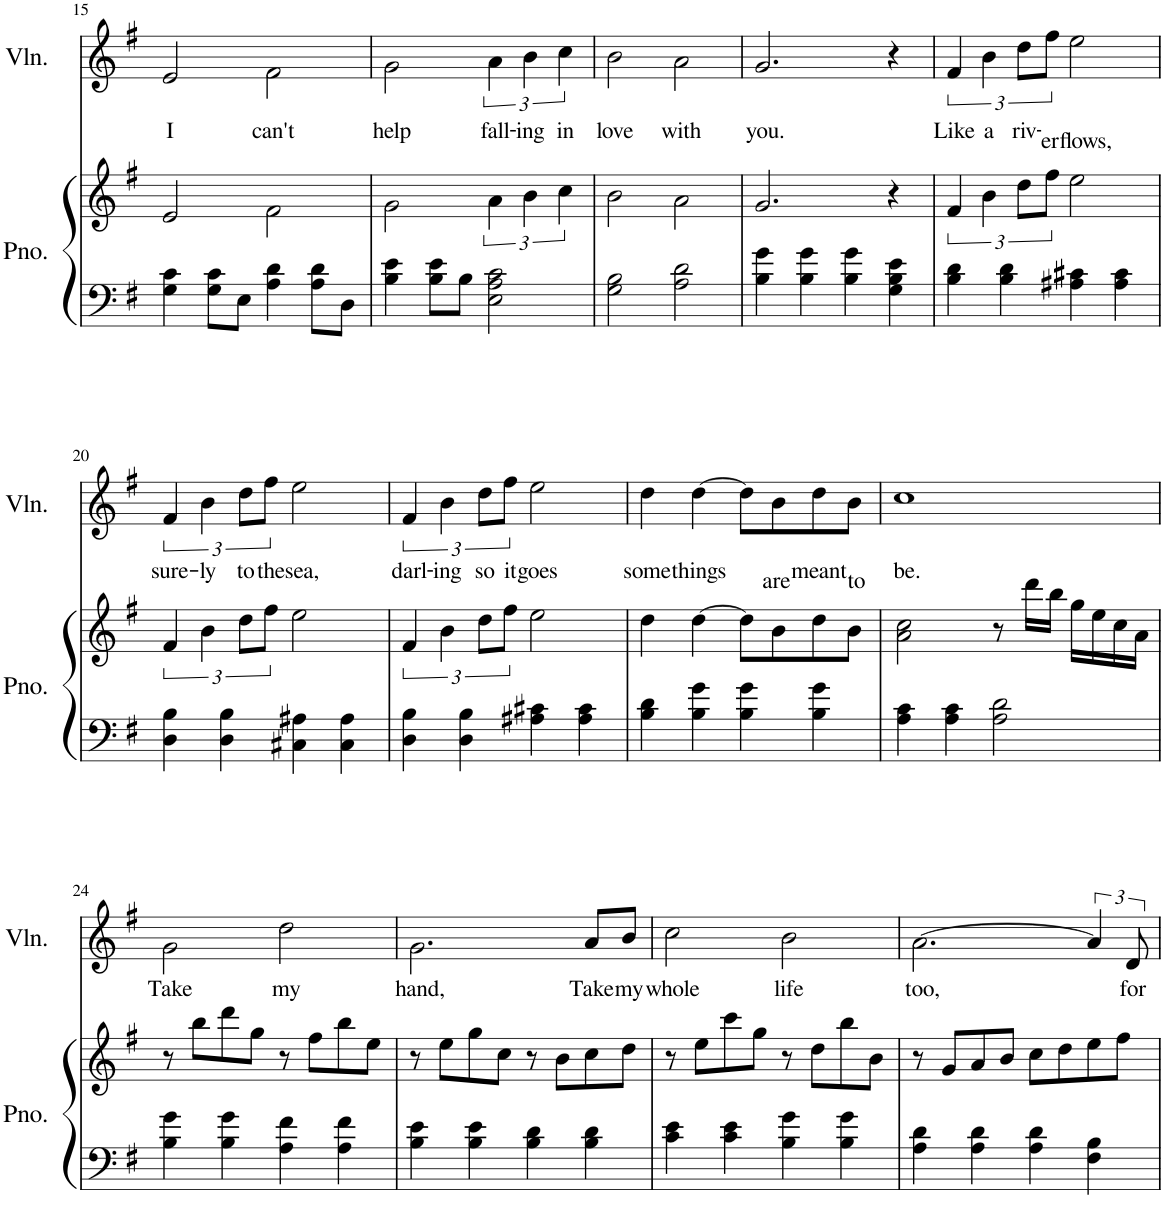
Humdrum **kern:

**kern	**kern	**kern	**text
*part2	*part2	*part1	*part1
*staff3	*staff2	*staff1	*staff1
*I"Piano	*	*I"Violin	*
*I'Pno.	*	*I'Vln.	*
!!LO:PB:g=z
*clefF4	*clefG2	*clefG2	*
*k[f#]	*k[f#]	*k[f#]	*
*M4/4	*M4/4	*M4/4	*
=15	=15	=15	=15
!	!	!	!LO:LY:b
4G\ 4c\	2e/	2e/	I
8G\ 8c\L	.	.	.
8E\J	.	.	.
!	!	!	!LO:LY:b
4A\ 4d\	2f#\	2f#\	can't
8A\ 8d\L	.	.	.
8D\J	.	.	.
=16	=16	=16	=16
!	!	!	!LO:LY:b
4B\ 4e\	2g\	2g\	help
8B\ 8e\L	.	.	.
8B\J	.	.	.
!	!	!	!LO:LY:b
2E\ 2A\ 2c\	6a\	6a\	fall-
!	!	!	!LO:LY:b
.	6b\	6b\	-ing
!	!	!	!LO:LY:b
.	6cc\	6cc\	in
=17	=17	=17	=17
!	!	!	!LO:LY:b
2G\ 2B\	2b\	2b\	love
!	!	!	!LO:LY:b
2A\ 2d\	2a\	2a\	with
=18	=18	=18	=18
!	!	!	!LO:LY:b
4B\ 4g\	2.g/	2.g/	you.
4B\ 4g\	.	.	.
4B\ 4g\	.	.	.
4G\ 4B\ 4e\	4r	4r	.
=19	=19	=19	=19
!	!	!	!LO:LY:b
4B\ 4d\	6f#/	6f#/	Like
!	!	!	!LO:LY:b
.	6b\	6b\	a
4B\ 4d\	.	.	.
!	!	!	!LO:LY:b
.	12dd\L	12dd\L	riv-
!	!	!	!LO:LY:b
.	12ff#\J	12ff#\J	-er
!	!	!	!LO:LY:b
4A#X\ 4c#X\	2ee\	2ee\	flows,
4A#\ 4c#\	.	.	.
!!LO:LB:g=z
=20	=20	=20	=20
!	!	!	!LO:LY:b
4D\ 4B\	6f#/	6f#/	sure-
!	!	!	!LO:LY:b
.	6b\	6b\	-ly
4D\ 4B\	.	.	.
!	!	!	!LO:LY:b
.	12dd\L	12dd\L	to
!	!	!	!LO:LY:b
.	12ff#\J	12ff#\J	the
!	!	!	!LO:LY:b
4C#X\ 4A#X\	2ee\	2ee\	sea,
4C#\ 4A#\	.	.	.
=21	=21	=21	=21
!	!	!	!LO:LY:b
4D\ 4B\	6f#/	6f#/	darl-
!	!	!	!LO:LY:b
.	6b\	6b\	-ing
4D\ 4B\	.	.	.
!	!	!	!LO:LY:b
.	12dd\L	12dd\L	so
!	!	!	!LO:LY:b
.	12ff#\J	12ff#\J	it
!	!	!	!LO:LY:b
4A#X\ 4c#X\	2ee\	2ee\	goes
4A#\ 4c#\	.	.	.
=22	=22	=22	=22
!	!	!	!LO:LY:b
4B\ 4d\	4dd\	4dd\	some
!	!	!	!LO:LY:b
4B\ 4g\	[4dd\	[4dd\	things
4B\ 4g\	8dd\L]	8dd\L]	.
!	!	!	!LO:LY:b
.	8b\	8b\	are
!	!	!	!LO:LY:b
4B\ 4g\	8dd\	8dd\	meant
!	!	!	!LO:LY:b
.	8b\J	8b\J	to
=23	=23	=23	=23
!	!	!	!LO:LY:b
4A\ 4c\	2a\ 2cc\	1cc	be.
4A\ 4c\	.	.	.
2A\ 2d\	8r	.	.
.	16ddd\LL	.	.
.	16bb\JJ	.	.
.	16gg\LL	.	.
.	16ee\	.	.
.	16cc\	.	.
.	16a\JJ	.	.
!!LO:LB:g=z
=24	=24	=24	=24
!	!	!	!LO:LY:b
4B\ 4g\	8r	2g\	Take
.	8bb\L	.	.
4B\ 4g\	8ddd\	.	.
.	8gg\J	.	.
!	!	!	!LO:LY:b
4A\ 4f#\	8r	2dd\	my
.	8ff#\L	.	.
4A\ 4f#\	8bb\	.	.
.	8ee\J	.	.
=25	=25	=25	=25
!	!	!	!LO:LY:b
4B\ 4e\	8r	2.g\	hand,
.	8ee\L	.	.
4B\ 4e\	8gg\	.	.
.	8cc\J	.	.
4B\ 4d\	8r	.	.
.	8b\L	.	.
!	!	!	!LO:LY:b
4B\ 4d\	8cc\	8a/L	Take
!	!	!	!LO:LY:b
.	8dd\J	8b/J	my
=26	=26	=26	=26
!	!	!	!LO:LY:b
4c\ 4e\	8r	2cc\	whole
.	8ee\L	.	.
4c\ 4e\	8ccc\	.	.
.	8gg\J	.	.
!	!	!	!LO:LY:b
4B\ 4g\	8r	2b\	life
.	8dd\L	.	.
4B\ 4g\	8bb\	.	.
.	8b\J	.	.
=27	=27	=27	=27
!	!	!	!LO:LY:b
4A\ 4d\	8r	[2.a\	too,
.	8g/L	.	.
4A\ 4d\	8a/	.	.
.	8b/J	.	.
4A\ 4d\	8cc\L	.	.
.	8dd\	.	.
4F#\ 4B\	8ee\	6a/]	.
.	8ff#\J	.	.
!	!	!	!LO:LY:b
.	.	12d/	for
=	=	=	=
*-	*-	*-	*-
